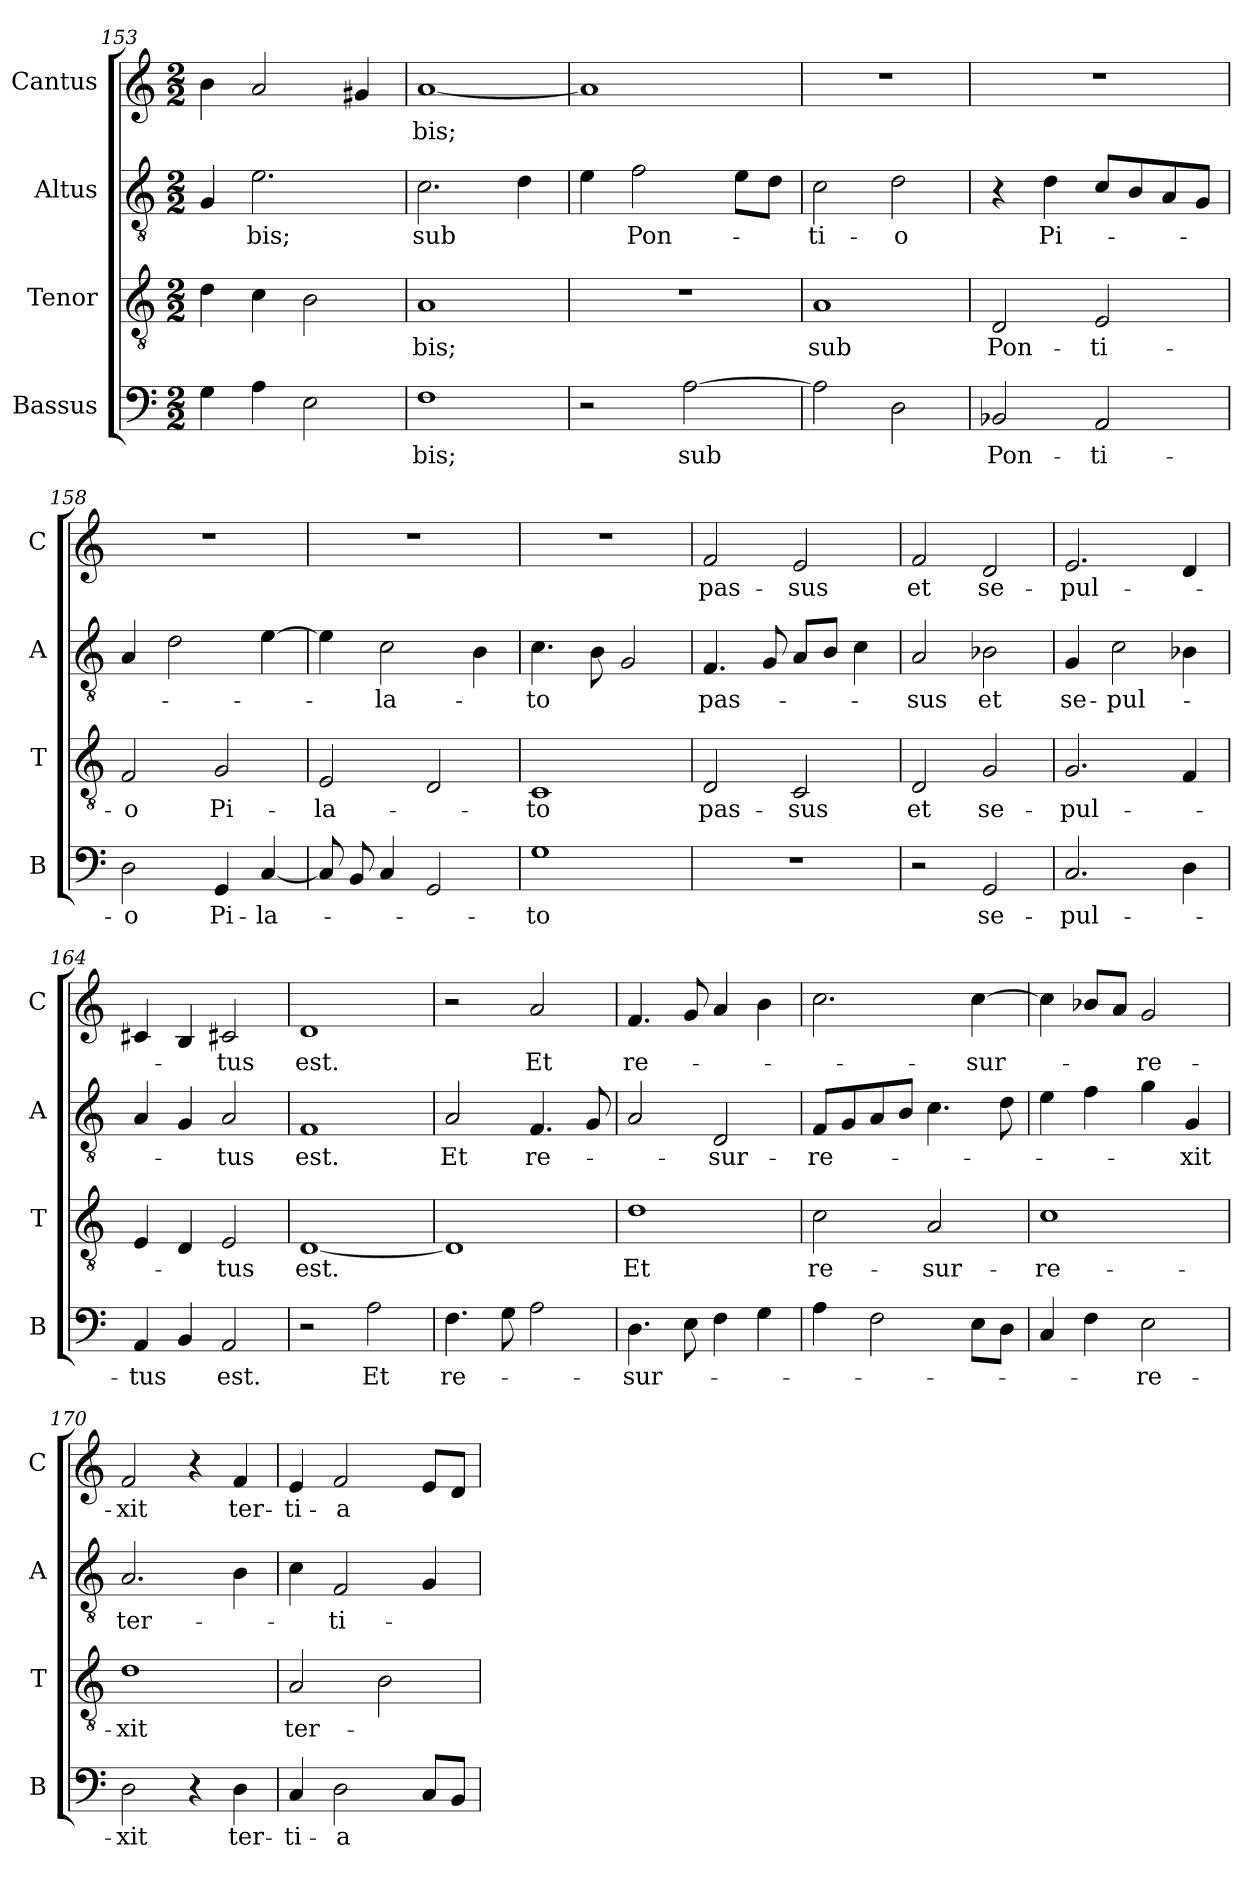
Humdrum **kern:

**kern	**text	**kern	**text	**kern	**text	**kern	**text
*part4	*part4	*part3	*part3	*part2	*part2	*part1	*part1
*staff4	*staff4	*staff3	*staff3	*staff2	*staff2	*staff1	*staff1
*I"Bassus	*	*I"Tenor	*	*I"Altus	*	*I"Cantus	*
*I'B	*	*I'T	*	*I'A	*	*I'C	*
*clefF4	*	*clefGv2	*	*clefGv2	*	*clefG2	*
*k[]	*	*k[]	*	*k[]	*	*k[]	*
*M2/2	*	*M2/2	*	*M2/2	*	*M2/2	*
=153	=153	=153	=153	=153	=153	=153	=153
4G	.	4d	.	4G	.	4b	.
!	!	!	!	!	!LO:LY:i	!	!
4A	.	4c	.	2.e	-bis;	2a	.
2E	.	2B	.	.	.	.	.
.	.	.	.	.	.	4g#X	.
=154	=154	=154	=154	=154	=154	=154	=154
!	!LO:LY:i	!	!LO:LY:i	!	!	!	!
1F	-bis;	1A	-bis;	2.c	sub	[1a	-bis;
.	.	.	.	4d	.	.	.
=155	=155	=155	=155	=155	=155	=155	=155
2r	.	1r	.	4e	.	1a]	.
.	.	.	.	2f	Pon-	.	.
[2A	sub	.	.	.	.	.	.
.	.	.	.	8eL	.	.	.
.	.	.	.	8dJ	.	.	.
=156	=156	=156	=156	=156	=156	=156	=156
2A]	.	1A	sub	2c	-ti-	1r	.
2D	.	.	.	2d	-o	.	.
=157	=157	=157	=157	=157	=157	=157	=157
2BB-X	Pon-	2D	Pon-	4r	.	1r	.
!	!	!	!	!	!LO:LY:i	!	!
.	.	.	.	4d	Pi-	.	.
2AA	-ti-	2E	-ti-	8cL	.	.	.
.	.	.	.	8B	.	.	.
.	.	.	.	8A	.	.	.
.	.	.	.	8GJ	.	.	.
=158	=158	=158	=158	=158	=158	=158	=158
2D	-o	2F	-o	4A	.	1r	.
.	.	.	.	2d	.	.	.
!	!LO:LY:i	!	!LO:LY:i	!	!	!	!
4GG	Pi-	2G	Pi-	.	.	.	.
!	!LO:LY:i	!	!	!	!	!	!
[4C	-la-	.	.	[4e	.	.	.
=159	=159	=159	=159	=159	=159	=159	=159
!	!	!	!LO:LY:i	!	!	!	!
8C]	.	2E	-la-	4e]	.	1r	.
8BB	.	.	.	.	.	.	.
!	!	!	!	!	!LO:LY:i	!	!
4C	.	.	.	2c	-la-	.	.
2GG	.	2D	.	.	.	.	.
.	.	.	.	4B	.	.	.
=160	=160	=160	=160	=160	=160	=160	=160
!	!LO:LY:i	!	!LO:LY:i	!	!LO:LY:i	!	!
1G	-to	1C	-to	4.c	-to	1r	.
.	.	.	.	8B	.	.	.
.	.	.	.	2G	.	.	.
=161	=161	=161	=161	=161	=161	=161	=161
1r	.	2D	pas-	4.F	pas-	2f	pas-
.	.	.	.	8G	.	.	.
.	.	2C	-sus	8AL	.	2e	-sus
.	.	.	.	8BJ	.	.	.
.	.	.	.	4c	.	.	.
=162	=162	=162	=162	=162	=162	=162	=162
!	!	!	!LO:LY:i	!	!	!	!
2r	.	2D	et	2A	-sus	2f	et
!	!LO:LY:i	!	!LO:LY:i	!	!LO:LY:i	!	!
2GG	se-	2G	se-	2B-i	et	2d	se-
=163	=163	=163	=163	=163	=163	=163	=163
!	!LO:LY:i	!	!LO:LY:i	!	!LO:LY:i	!	!
2.C	-pul-	2.G	-pul-	4G	se-	2.e	-pul-
!	!	!	!	!	!LO:LY:i	!	!
.	.	.	.	2c	-pul-	.	.
4D	.	4F	.	4B-i	.	4d	.
=164	=164	=164	=164	=164	=164	=164	=164
!	!LO:LY:i	!	!	!	!	!	!
4AA	-tus	4E	.	4A	.	4c#X	.
4BB	.	4D	.	4G	.	4B	.
!	!LO:LY:i	!	!LO:LY:i	!	!LO:LY:i	!	!
2AA	est.	2E	-tus	2A	-tus	2c#X	-tus
=165	=165	=165	=165	=165	=165	=165	=165
!	!	!	!LO:LY:i	!	!LO:LY:i	!	!
2r	.	[1D	est.	1F	est.	1d	est.
2A	Et	.	.	.	.	.	.
=166	=166	=166	=166	=166	=166	=166	=166
4.F	re-	1D]	.	2A	Et	2r	.
8G	.	.	.	.	.	.	.
2A	.	.	.	4.F	re-	2a	Et
.	.	.	.	8G	.	.	.
=167	=167	=167	=167	=167	=167	=167	=167
4.D	-sur-	1d	Et	2A	.	4.f	re-
8E	.	.	.	.	.	8g	.
4F	.	.	.	2D	-sur-	4a	.
4G	.	.	.	.	.	4b	.
=168	=168	=168	=168	=168	=168	=168	=168
4A	.	2c	re-	8FL	-re-	2.cc	.
.	.	.	.	8G	.	.	.
2F	.	.	.	8A	.	.	.
.	.	.	.	8BJ	.	.	.
.	.	2A	-sur-	4.c	.	.	.
8EL	.	.	.	.	.	[4cc	-sur-
8DJ	.	.	.	8d	.	.	.
=169	=169	=169	=169	=169	=169	=169	=169
4C	.	1c	-re-	4e	.	4cc]	.
4F	.	.	.	4f	.	8b-iL	.
.	.	.	.	.	.	8aJ	.
2E	-re-	.	.	4g	.	2g	-re-
.	.	.	.	4G	-xit	.	.
=170	=170	=170	=170	=170	=170	=170	=170
!	!	!	!	!	!LO:LY:i	!	!
2D	-xit	1d	-xit	2.A	ter-	2f	-xit
4r	.	.	.	.	.	4r	.
!	!LO:LY:i	!	!	!	!	!	!
4D	ter-	.	.	4B	.	4f	ter-
=171	=171	=171	=171	=171	=171	=171	=171
!	!LO:LY:i	!	!	!	!	!	!
4C	-ti-	2A	ter-	4c	.	4e	-ti-
!	!LO:LY:i	!	!	!	!LO:LY:i	!	!
2D	-a	.	.	2F	-ti-	2f	-a
.	.	2B	.	.	.	.	.
8CL	.	.	.	4G	.	8eL	.
8BBJ	.	.	.	.	.	8dJ	.
=	=	=	=	=	=	=	=
*-	*-	*-	*-	*-	*-	*-	*-
